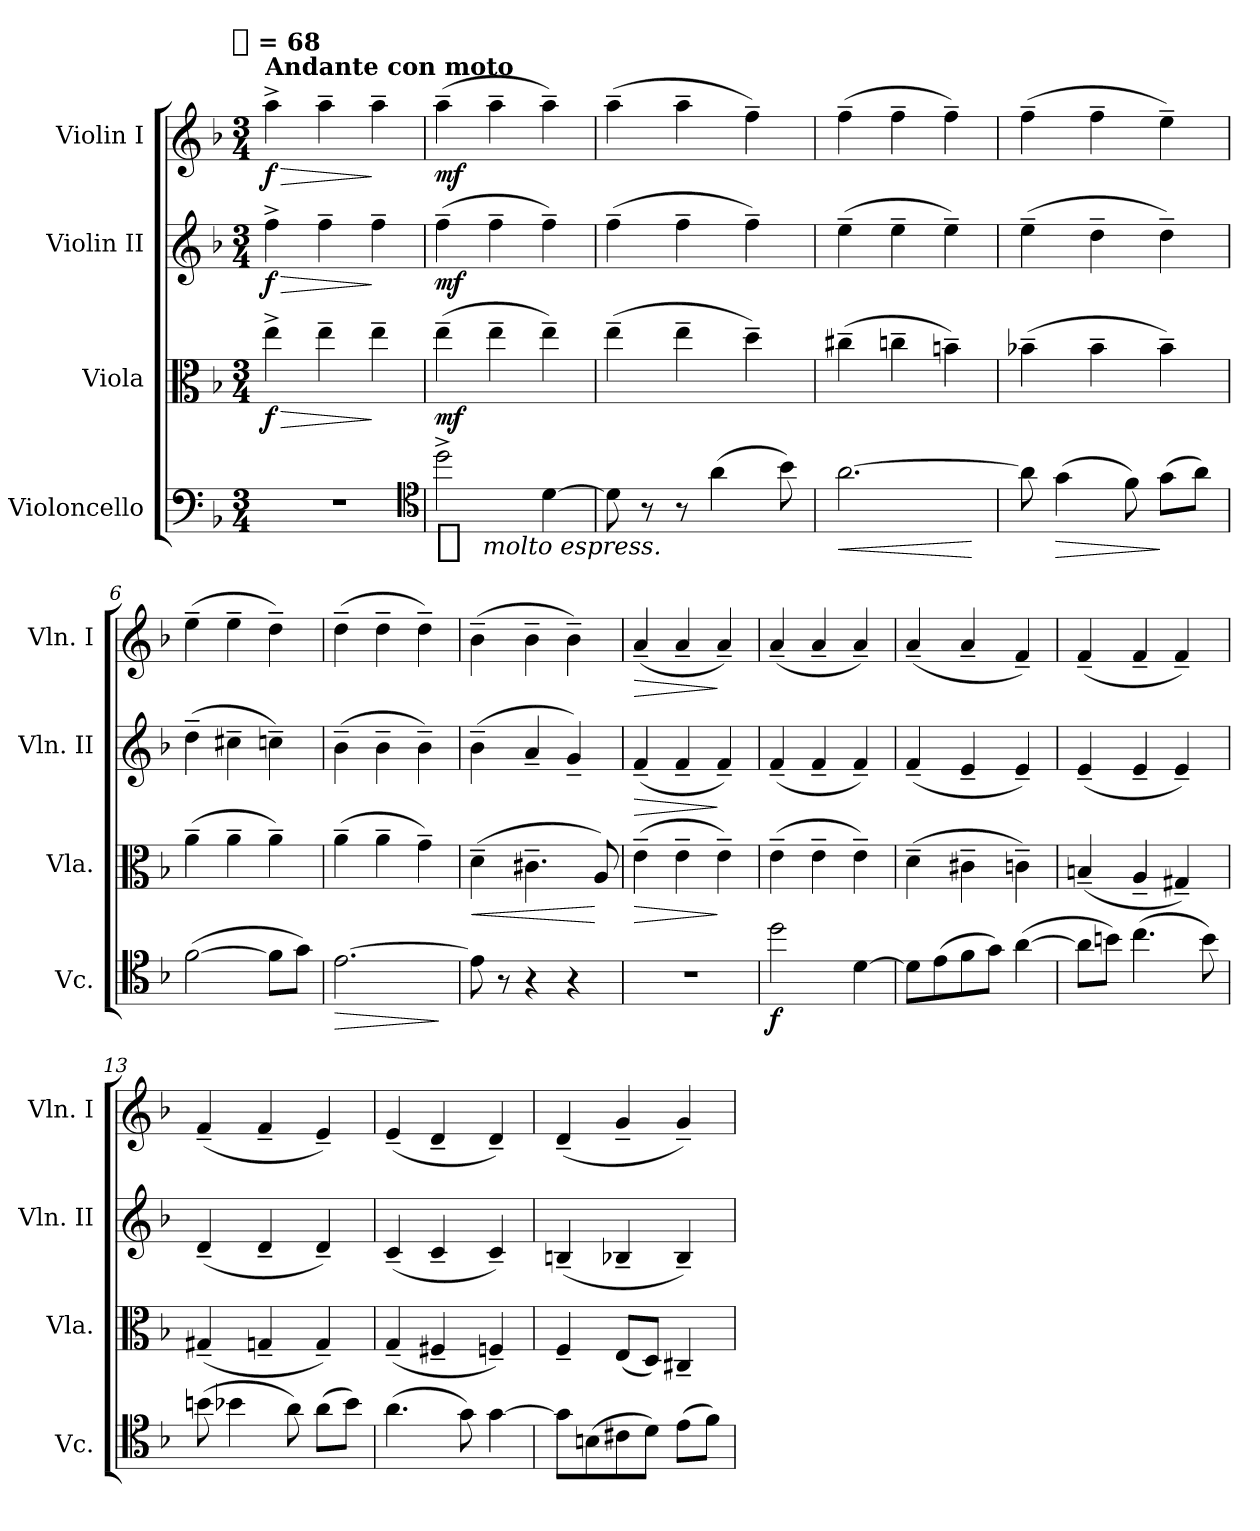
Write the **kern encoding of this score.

**kern	**dynam	**kern	**dynam	**kern	**dynam	**kern	**dynam
*part4	*part4	*part3	*part3	*part2	*part2	*part1	*part1
*staff4	*staff4	*staff3	*staff3	*staff2	*staff2	*staff1	*staff1
*I"Violoncello	*	*I"Viola	*	*I"Violin II	*	*I"Violin I	*
*I'Vc.	*	*I'Vla.	*	*I'Vln. II	*	*I'Vln. I	*
*clefF4	*	*clefC3	*	*clefG2	*	*clefG2	*
*k[b-]	*	*k[b-]	*	*k[b-]	*	*k[b-]	*
*F:	*	*F:	*	*F:	*	*F:	*
!!LO:TX:omd:t=[quarter] = 68
*M3/4	*	*M3/4	*	*M3/4	*	*M3/4	*
*MM68	*	*MM68	*	*MM68	*	*MM80	*
=1	=1	=1	=1	=1	=1	=1	=1
!	!	!	!	!	!	!LO:TX:a:B:t=Andante con moto	!
!	!	!	!LO:HP:b	!	!LO:HP:b	!	!LO:HP:b
4%3r	.	4ee^	> f	4ff^	> f	4aa^	> f
.	.	4ee~	.	4ff~	.	4aa~	.
.	.	4ee~	]	4ff~	]	4aa~	]
*clefC4	*	*	*	*	*	*	*
=2	=2	=2	=2	=2	=2	=2	=2
!	!LO:DY:t=%s molto espress.	!	!	!	!	!	!
2dd^	f	(4ee~	mf	(4ff~	mf	(4aa~	mf
.	.	4ee~	.	4ff~	.	4aa~	.
[4d	.	4ee~)	.	4ff~)	.	4aa~)	.
=3	=3	=3	=3	=3	=3	=3	=3
8d]	.	(4ee~	.	(4ff~	.	(4aa~	.
8r	.	.	.	.	.	.	.
8r	.	4ee~	.	4ff~	.	4aa~	.
(4a	.	.	.	.	.	.	.
.	.	4dd~)	.	4ff~)	.	4ff~)	.
8b-)	.	.	.	.	.	.	.
=4	=4	=4	=4	=4	=4	=4	=4
!	!LO:HP:b	!	!	!	!	!	!
[2.a	<	(4cc#X~	.	(4ee~	.	(4ff~	.
.	.	4ccn~	.	4ee~	.	4ff~	.
.	.	4bn~)	.	4ee~)	.	4ff~)	.
.	[	.	.	.	.	.	.
=5	=5	=5	=5	=5	=5	=5	=5
8a]	.	(4b-X~	.	(4ee~	.	(4ff~	.
!	!LO:HP:b	!	!	!	!	!	!
(4g	>	.	.	.	.	.	.
.	.	4b-~	.	4dd~	.	4ff~	.
8f)	.	.	.	.	.	.	.
(8gL	]	4b-~)	.	4dd~)	.	4ee~)	.
8aJ)	.	.	.	.	.	.	.
=6	=6	=6	=6	=6	=6	=6	=6
([2f	.	(4a~	.	(4dd~	.	(4ee~	.
.	.	4a~	.	4cc#X~	.	4ee~	.
8fL]	.	4a~)	.	4ccn~)	.	4dd~)	.
8gJ)	.	.	.	.	.	.	.
=7	=7	=7	=7	=7	=7	=7	=7
!	!LO:HP:b	!	!	!	!	!	!
[2.e	>	(4a~	.	(4b-~	.	(4dd~	.
.	.	4a~	.	4b-~	.	4dd~	.
.	.	4g~)	.	4b-~)	.	4dd~)	.
.	]	.	.	.	.	.	.
=8	=8	=8	=8	=8	=8	=8	=8
!	!	!	!LO:HP:b	!	!	!	!
8e]	.	(4d~	<	(4b-~	.	(4b-~	.
8r	.	.	.	.	.	.	.
4r	.	4.c#X~	.	4a~	.	4b-~	.
4r	.	.	.	4g~)	.	4b-~)	.
.	.	8A)	[	.	.	.	.
=9	=9	=9	=9	=9	=9	=9	=9
!	!	!	!LO:HP:b	!	!LO:HP:b	!	!LO:HP:b
4%3r	.	(4e~	>	(4f~	>	(4a~	>
.	.	4e~	.	4f~	.	4a~	.
.	.	4e~)	]	4f~)	]	4a~)	]
=10	=10	=10	=10	=10	=10	=10	=10
2dd	f	(4e~	.	(4f~	.	(4a~	.
.	.	4e~	.	4f~	.	4a~	.
[4d	.	4e~)	.	4f~)	.	4a~)	.
=11	=11	=11	=11	=11	=11	=11	=11
8dL]	.	(4d~	.	(4f~	.	(4a~	.
(8e	.	.	.	.	.	.	.
8f	.	4c#X~	.	4e~	.	4a~	.
8gJ)	.	.	.	.	.	.	.
([4a	.	4cn~)	.	4e~)	.	4f~)	.
=12	=12	=12	=12	=12	=12	=12	=12
8aL]	.	(4Bn~	.	(4e~	.	(4f~	.
8bnJ)	.	.	.	.	.	.	.
(4.cc	.	4A~	.	4e~	.	4f~	.
.	.	4G#X~)	.	4e~)	.	4f~)	.
8b)	.	.	.	.	.	.	.
=13	=13	=13	=13	=13	=13	=13	=13
(8bn	.	(4G#X~	.	(4d~	.	(4f~	.
4b-X	.	.	.	.	.	.	.
.	.	4Gn~	.	4d~	.	4f~	.
8a)	.	.	.	.	.	.	.
(8aL	.	4G~)	.	4d~)	.	4e~)	.
8b-J)	.	.	.	.	.	.	.
=14	=14	=14	=14	=14	=14	=14	=14
(4.a	.	(4G~	.	(4c~	.	(4e~	.
.	.	4F#X~	.	4c~	.	4d~	.
8g)	.	.	.	.	.	.	.
[4g	.	4Fn~)	.	4c~)	.	4d~)	.
=15	=15	=15	=15	=15	=15	=15	=15
8gL]	.	4F~	.	(4Bn~	.	(4d~	.
(8Bn	.	.	.	.	.	.	.
8c#X	.	(8EL	.	4B-X~	.	4g~	.
8dJ)	.	8DJ)	.	.	.	.	.
(8eL	.	4C#X~	.	4B-~)	.	4g~)	.
8fJ)	.	.	.	.	.	.	.
=	=	=	=	=	=	=	=
*-	*-	*-	*-	*-	*-	*-	*-
